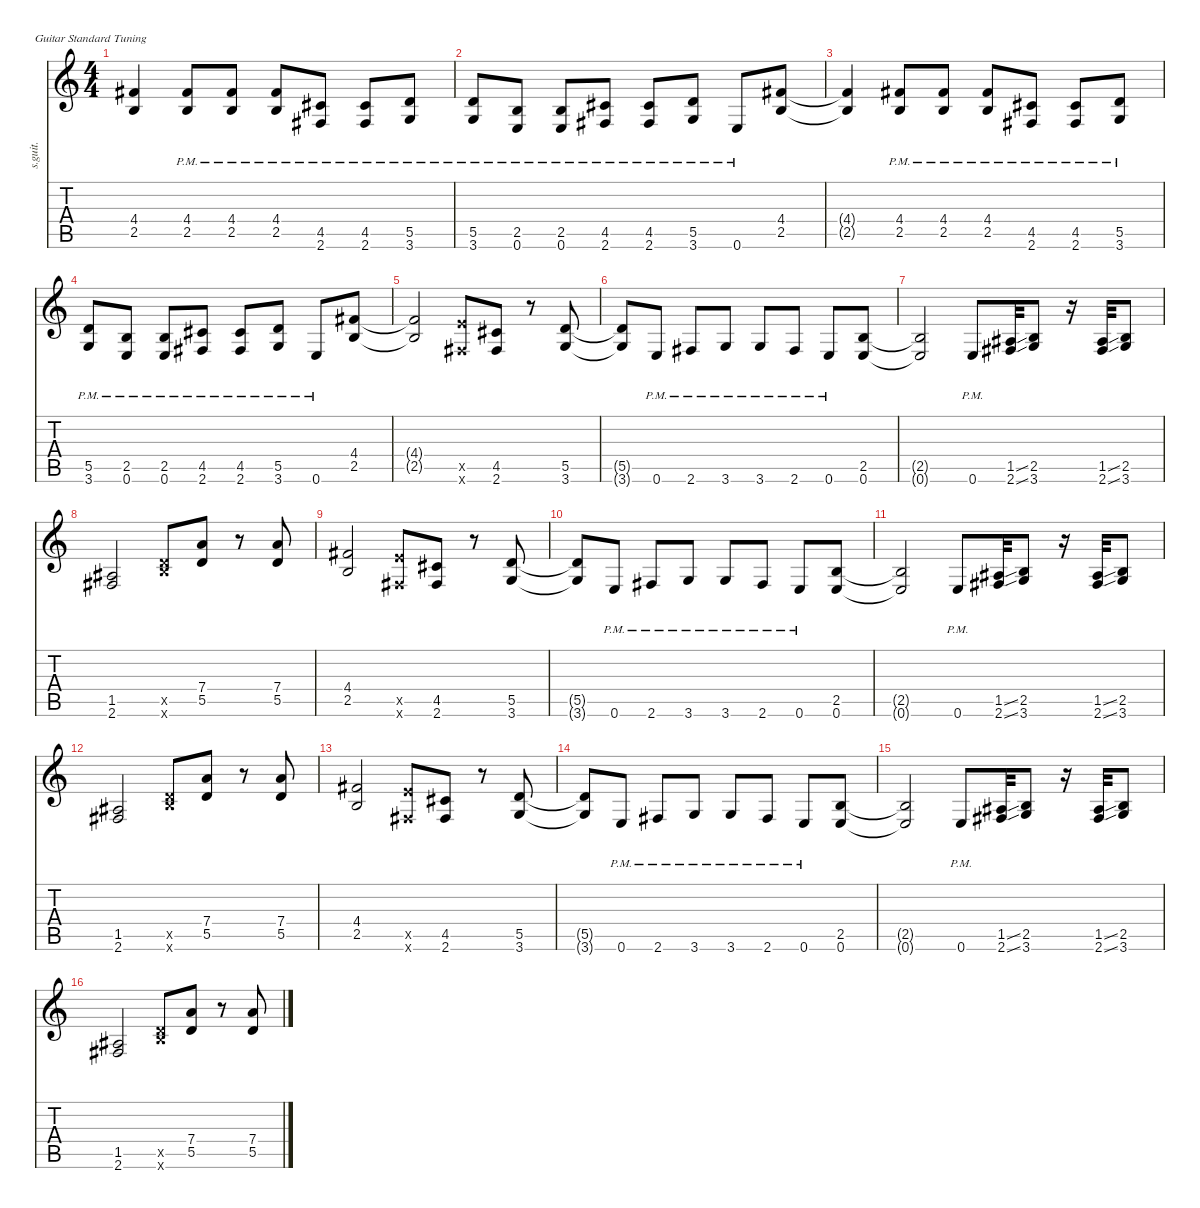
\defaultSystemsLayout 4
\hideDynamics
\bracketExtendMode nobrackets
\track ("Dave Mustaine (Rythm Guitar)" "s.guit.") {instrument distortionguitar}
\staff {score tabs}
\tuning (E4 B3 G3 D3 A2 E2)
\ts (4 4)
\tempo (196 hide)
\clef g2
\ks c
(4.4{acc #} 2.5).4{lyrics (0 "") lyrics (1 "") lyrics (2 "") lyrics (3 "") lyrics (4 "") dy f} (4.4{pm acc #} 2.5{pm}).8{lyrics (0 "") lyrics (1 "") lyrics (2 "") lyrics (3 "") lyrics (4 "")} (4.4{pm acc #} 2.5{pm}).8{lyrics (0 "") lyrics (1 "") lyrics (2 "") lyrics (3 "") lyrics (4 "")} (4.4{pm acc #} 2.5{pm}).8{lyrics (0 "") lyrics (1 "") lyrics (2 "") lyrics (3 "") lyrics (4 "")} (4.5{pm acc #} 2.6{pm acc #}).8{lyrics (0 "") lyrics (1 "") lyrics (2 "") lyrics (3 "") lyrics (4 "")} (4.5{pm acc #} 2.6{pm acc #}).8{lyrics (0 "") lyrics (1 "") lyrics (2 "") lyrics (3 "") lyrics (4 "")} (5.5{pm} 3.6{pm}).8{lyrics (0 "") lyrics (1 "") lyrics (2 "") lyrics (3 "") lyrics (4 "")} |
(5.5{pm} 3.6{pm}).8{lyrics (0 "") lyrics (1 "") lyrics (2 "") lyrics (3 "") lyrics (4 "")} (2.5{pm} 0.6{pm}).8{lyrics (0 "") lyrics (1 "") lyrics (2 "") lyrics (3 "") lyrics (4 "")} (2.5{pm} 0.6{pm}).8{lyrics (0 "") lyrics (1 "") lyrics (2 "") lyrics (3 "") lyrics (4 "")} (4.5{pm acc #} 2.6{pm acc #}).8{lyrics (0 "") lyrics (1 "") lyrics (2 "") lyrics (3 "") lyrics (4 "")} (4.5{pm acc #} 2.6{pm acc #}).8{lyrics (0 "") lyrics (1 "") lyrics (2 "") lyrics (3 "") lyrics (4 "")} (5.5{pm} 3.6{pm}).8{lyrics (0 "") lyrics (1 "") lyrics (2 "") lyrics (3 "") lyrics (4 "")} 0.6{pm}.8{lyrics (0 "") lyrics (1 "") lyrics (2 "") lyrics (3 "") lyrics (4 "")} (4.4{acc #} 2.5).8{lyrics (0 "") lyrics (1 "") lyrics (2 "") lyrics (3 "") lyrics (4 "")} |
(4.4{t acc #} 2.5{t}).4{lyrics (0 "") lyrics (1 "") lyrics (2 "") lyrics (3 "") lyrics (4 "")} (4.4{pm acc #} 2.5{pm}).8{lyrics (0 "") lyrics (1 "") lyrics (2 "") lyrics (3 "") lyrics (4 "")} (4.4{pm acc #} 2.5{pm}).8{lyrics (0 "") lyrics (1 "") lyrics (2 "") lyrics (3 "") lyrics (4 "")} (4.4{pm acc #} 2.5{pm}).8{lyrics (0 "") lyrics (1 "") lyrics (2 "") lyrics (3 "") lyrics (4 "")} (4.5{pm acc #} 2.6{pm acc #}).8{lyrics (0 "") lyrics (1 "") lyrics (2 "") lyrics (3 "") lyrics (4 "")} (4.5{pm acc #} 2.6{pm acc #}).8{lyrics (0 "") lyrics (1 "") lyrics (2 "") lyrics (3 "") lyrics (4 "")} (5.5{pm} 3.6{pm}).8{lyrics (0 "") lyrics (1 "") lyrics (2 "") lyrics (3 "") lyrics (4 "")} |
(5.5{pm} 3.6{pm}).8{lyrics (0 "") lyrics (1 "") lyrics (2 "") lyrics (3 "") lyrics (4 "")} (2.5{pm} 0.6{pm}).8{lyrics (0 "") lyrics (1 "") lyrics (2 "") lyrics (3 "") lyrics (4 "")} (2.5{pm} 0.6{pm}).8{lyrics (0 "") lyrics (1 "") lyrics (2 "") lyrics (3 "") lyrics (4 "")} (4.5{pm acc #} 2.6{pm acc #}).8{lyrics (0 "") lyrics (1 "") lyrics (2 "") lyrics (3 "") lyrics (4 "")} (4.5{pm acc #} 2.6{pm acc #}).8{lyrics (0 "") lyrics (1 "") lyrics (2 "") lyrics (3 "") lyrics (4 "")} (5.5{pm} 3.6{pm}).8{lyrics (0 "") lyrics (1 "") lyrics (2 "") lyrics (3 "") lyrics (4 "")} 0.6{pm}.8{lyrics (0 "") lyrics (1 "") lyrics (2 "") lyrics (3 "") lyrics (4 "")} (4.4{acc #} 2.5).8{lyrics (0 "") lyrics (1 "") lyrics (2 "") lyrics (3 "") lyrics (4 "")} |
(4.4{t acc #} 2.5{t}).2{lyrics (0 "") lyrics (1 "") lyrics (2 "") lyrics (3 "") lyrics (4 "")} (7.5{x} 2.6{x acc #}).8{lyrics (0 "") lyrics (1 "") lyrics (2 "") lyrics (3 "") lyrics (4 "")} (4.5{acc #} 2.6{acc #}).8{lyrics (0 "") lyrics (1 "") lyrics (2 "") lyrics (3 "") lyrics (4 "")} r.8 (5.5 3.6).8{lyrics (0 "") lyrics (1 "") lyrics (2 "") lyrics (3 "") lyrics (4 "")} |
(5.5{t} 3.6{t}).8{lyrics (0 "") lyrics (1 "") lyrics (2 "") lyrics (3 "") lyrics (4 "")} 0.6{pm}.8{lyrics (0 "") lyrics (1 "") lyrics (2 "") lyrics (3 "") lyrics (4 "")} 2.6{pm acc #}.8{lyrics (0 "") lyrics (1 "") lyrics (2 "") lyrics (3 "") lyrics (4 "")} 3.6{pm}.8{lyrics (0 "") lyrics (1 "") lyrics (2 "") lyrics (3 "") lyrics (4 "")} 3.6{pm}.8{lyrics (0 "") lyrics (1 "") lyrics (2 "") lyrics (3 "") lyrics (4 "")} 2.6{pm acc #}.8{lyrics (0 "") lyrics (1 "") lyrics (2 "") lyrics (3 "") lyrics (4 "")} 0.6{pm}.8{lyrics (0 "") lyrics (1 "") lyrics (2 "") lyrics (3 "") lyrics (4 "")} (2.5 0.6).8{lyrics (0 "") lyrics (1 "") lyrics (2 "") lyrics (3 "") lyrics (4 "")} |
(2.5{t} 0.6{t}).2{lyrics (0 "") lyrics (1 "") lyrics (2 "") lyrics (3 "") lyrics (4 "")} 0.6{pm}.8{lyrics (0 "") lyrics (1 "") lyrics (2 "") lyrics (3 "") lyrics (4 "")} (1.5{ss acc #} 2.6{ss acc #}).32{lyrics (0 "") lyrics (1 "") lyrics (2 "") lyrics (3 "") lyrics (4 "")} (2.5 3.6).8{lyrics (0 "") lyrics (1 "") lyrics (2 "") lyrics (3 "") lyrics (4 "")} r.16 (1.5{ss acc #} 2.6{ss acc #}).32{lyrics (0 "") lyrics (1 "") lyrics (2 "") lyrics (3 "") lyrics (4 "")} (2.5 3.6).8{lyrics (0 "") lyrics (1 "") lyrics (2 "") lyrics (3 "") lyrics (4 "")} |
(1.5{acc #} 2.6{acc #}).2{lyrics (0 "") lyrics (1 "") lyrics (2 "") lyrics (3 "") lyrics (4 "")} (7.6{x} 5.5{x}).8{lyrics (0 "") lyrics (1 "") lyrics (2 "") lyrics (3 "") lyrics (4 "")} (7.4 5.5).8{lyrics (0 "") lyrics (1 "") lyrics (2 "") lyrics (3 "") lyrics (4 "")} r.8 (7.4 5.5).8{lyrics (0 "") lyrics (1 "") lyrics (2 "") lyrics (3 "") lyrics (4 "")} |
(4.4{acc #} 2.5).2{lyrics (0 "") lyrics (1 "") lyrics (2 "") lyrics (3 "") lyrics (4 "")} (7.5{x} 2.6{x acc #}).8{lyrics (0 "") lyrics (1 "") lyrics (2 "") lyrics (3 "") lyrics (4 "")} (4.5{acc #} 2.6{acc #}).8{lyrics (0 "") lyrics (1 "") lyrics (2 "") lyrics (3 "") lyrics (4 "")} r.8 (5.5 3.6).8{lyrics (0 "") lyrics (1 "") lyrics (2 "") lyrics (3 "") lyrics (4 "")} |
(5.5{t} 3.6{t}).8{lyrics (0 "") lyrics (1 "") lyrics (2 "") lyrics (3 "") lyrics (4 "")} 0.6{pm}.8{lyrics (0 "") lyrics (1 "") lyrics (2 "") lyrics (3 "") lyrics (4 "")} 2.6{pm acc #}.8{lyrics (0 "") lyrics (1 "") lyrics (2 "") lyrics (3 "") lyrics (4 "")} 3.6{pm}.8{lyrics (0 "") lyrics (1 "") lyrics (2 "") lyrics (3 "") lyrics (4 "")} 3.6{pm}.8{lyrics (0 "") lyrics (1 "") lyrics (2 "") lyrics (3 "") lyrics (4 "")} 2.6{pm acc #}.8{lyrics (0 "") lyrics (1 "") lyrics (2 "") lyrics (3 "") lyrics (4 "")} 0.6{pm}.8{lyrics (0 "") lyrics (1 "") lyrics (2 "") lyrics (3 "") lyrics (4 "")} (2.5 0.6).8{lyrics (0 "") lyrics (1 "") lyrics (2 "") lyrics (3 "") lyrics (4 "")} |
(2.5{t} 0.6{t}).2{lyrics (0 "") lyrics (1 "") lyrics (2 "") lyrics (3 "") lyrics (4 "")} 0.6{pm}.8{lyrics (0 "") lyrics (1 "") lyrics (2 "") lyrics (3 "") lyrics (4 "")} (1.5{ss acc #} 2.6{ss acc #}).32{lyrics (0 "") lyrics (1 "") lyrics (2 "") lyrics (3 "") lyrics (4 "")} (2.5 3.6).8{lyrics (0 "") lyrics (1 "") lyrics (2 "") lyrics (3 "") lyrics (4 "")} r.16 (1.5{ss acc #} 2.6{ss acc #}).32{lyrics (0 "") lyrics (1 "") lyrics (2 "") lyrics (3 "") lyrics (4 "")} (2.5 3.6).8{lyrics (0 "") lyrics (1 "") lyrics (2 "") lyrics (3 "") lyrics (4 "")} |
(1.5{acc #} 2.6{acc #}).2{lyrics (0 "") lyrics (1 "") lyrics (2 "") lyrics (3 "") lyrics (4 "")} (7.6{x} 5.5{x}).8{lyrics (0 "") lyrics (1 "") lyrics (2 "") lyrics (3 "") lyrics (4 "")} (7.4 5.5).8{lyrics (0 "") lyrics (1 "") lyrics (2 "") lyrics (3 "") lyrics (4 "")} r.8 (7.4 5.5).8{lyrics (0 "") lyrics (1 "") lyrics (2 "") lyrics (3 "") lyrics (4 "")} |
(4.4{acc #} 2.5).2{lyrics (0 "") lyrics (1 "") lyrics (2 "") lyrics (3 "") lyrics (4 "")} (7.5{x} 2.6{x acc #}).8{lyrics (0 "") lyrics (1 "") lyrics (2 "") lyrics (3 "") lyrics (4 "")} (4.5{acc #} 2.6{acc #}).8{lyrics (0 "") lyrics (1 "") lyrics (2 "") lyrics (3 "") lyrics (4 "")} r.8 (5.5 3.6).8{lyrics (0 "") lyrics (1 "") lyrics (2 "") lyrics (3 "") lyrics (4 "")} |
(5.5{t} 3.6{t}).8{lyrics (0 "") lyrics (1 "") lyrics (2 "") lyrics (3 "") lyrics (4 "")} 0.6{pm}.8{lyrics (0 "") lyrics (1 "") lyrics (2 "") lyrics (3 "") lyrics (4 "")} 2.6{pm acc #}.8{lyrics (0 "") lyrics (1 "") lyrics (2 "") lyrics (3 "") lyrics (4 "")} 3.6{pm}.8{lyrics (0 "") lyrics (1 "") lyrics (2 "") lyrics (3 "") lyrics (4 "")} 3.6{pm}.8{lyrics (0 "") lyrics (1 "") lyrics (2 "") lyrics (3 "") lyrics (4 "")} 2.6{pm acc #}.8{lyrics (0 "") lyrics (1 "") lyrics (2 "") lyrics (3 "") lyrics (4 "")} 0.6{pm}.8{lyrics (0 "") lyrics (1 "") lyrics (2 "") lyrics (3 "") lyrics (4 "")} (2.5 0.6).8{lyrics (0 "") lyrics (1 "") lyrics (2 "") lyrics (3 "") lyrics (4 "")} |
(2.5{t} 0.6{t}).2{lyrics (0 "") lyrics (1 "") lyrics (2 "") lyrics (3 "") lyrics (4 "")} 0.6{pm}.8{lyrics (0 "") lyrics (1 "") lyrics (2 "") lyrics (3 "") lyrics (4 "")} (1.5{ss acc #} 2.6{ss acc #}).32{lyrics (0 "") lyrics (1 "") lyrics (2 "") lyrics (3 "") lyrics (4 "")} (2.5 3.6).8{lyrics (0 "") lyrics (1 "") lyrics (2 "") lyrics (3 "") lyrics (4 "")} r.16 (1.5{ss acc #} 2.6{ss acc #}).32{lyrics (0 "") lyrics (1 "") lyrics (2 "") lyrics (3 "") lyrics (4 "")} (2.5 3.6).8{lyrics (0 "") lyrics (1 "") lyrics (2 "") lyrics (3 "") lyrics (4 "")} |
(1.5{acc #} 2.6{acc #}).2{lyrics (0 "") lyrics (1 "") lyrics (2 "") lyrics (3 "") lyrics (4 "")} (7.6{x} 5.5{x}).8{lyrics (0 "") lyrics (1 "") lyrics (2 "") lyrics (3 "") lyrics (4 "")} (7.4 5.5).8{lyrics (0 "") lyrics (1 "") lyrics (2 "") lyrics (3 "") lyrics (4 "")} r.8 (7.4 5.5).8{lyrics (0 "") lyrics (1 "") lyrics (2 "") lyrics (3 "") lyrics (4 "")}
